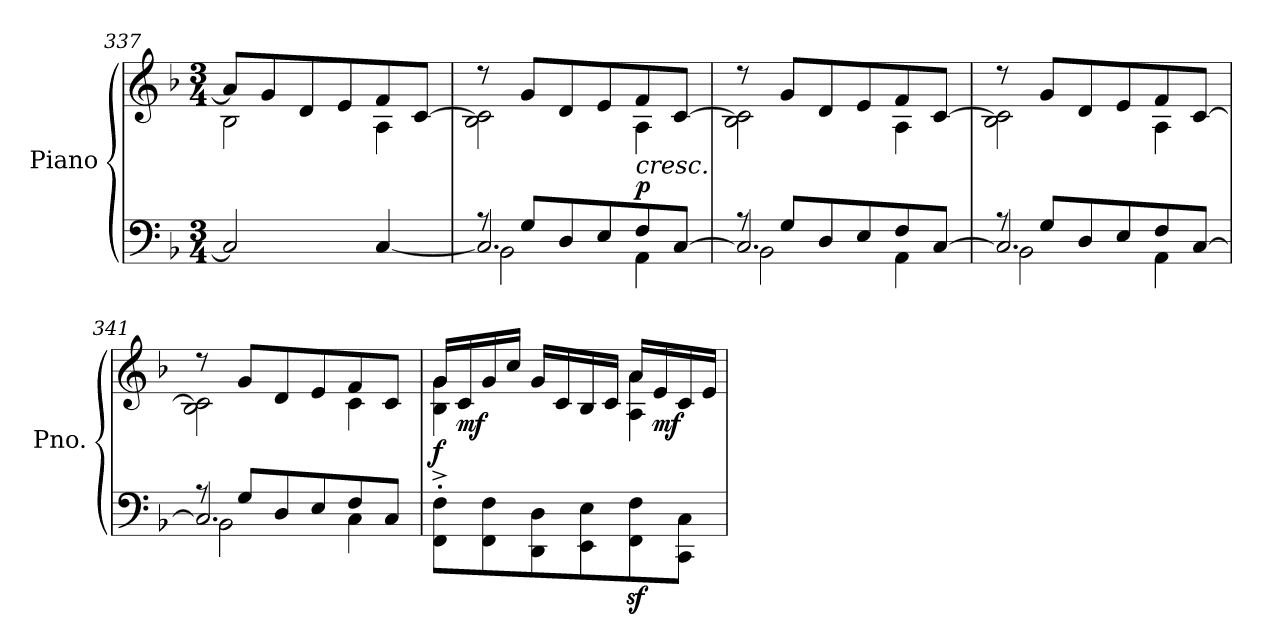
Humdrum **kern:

**kern	**kern	**dynam
*part1	*part1	*part1
*staff2	*staff1	*staff1/2
*I"Piano	*	*
*I'Pno.	*	*
*clefF4	*clefG2	*
*k[b-]	*k[b-]	*
*M3/4	*M3/4	*
=337	=337	=337
*	*^	*
2C/]	8a/L]	2B-\	.
.	8g/	.	.
.	8d/	.	.
.	8e/	.	.
[4C/	8f/	4A\	.
.	[8c/J	.	.
=338	=338	=338	=338
*^	*	*	*
*	*^	*	*	*
2.C/]	2BB-\	8rA	8r	2B-\ 2c\]	.
.	.	8G/L	8g/L	.	.
.	.	8D/	8d/	.	.
.	.	8E/	8e/	.	.
!	!LO:TX:a:i:t=cresc.	!	!	!	!
!	!	!	!	!	!LO:DY:a=2
.	4AA\	8F/	8f/	4A\	p
.	.	[8C/J	[8c/J	.	.
=339	=339	=339	=339	=339	=339
2.C/]	2BB-\	8rA	8r	2B-\ 2c\]	.
.	.	8G/L	8g/L	.	.
.	.	8D/	8d/	.	.
.	.	8E/	8e/	.	.
.	4AA\	8F/	8f/	4A\	.
.	.	[8C/J	[8c/J	.	.
=340	=340	=340	=340	=340	=340
2.C/]	2BB-\	8rA	8r	2B-\ 2c\]	.
.	.	8G/L	8g/L	.	.
.	.	8D/	8d/	.	.
.	.	8E/	8e/	.	.
.	4AA\	8F/	8f/	4A\	.
.	.	[8C/J	[8c/J	.	.
!!LO:LB:g=z	!!
=341	=341	=341	=341	=341	=341
2.C/]	2BB-\	8rA	8r	2B-\ 2c\]	.
.	.	8G/L	8g/L	.	.
.	.	8D/	8d/	.	.
.	.	8E/	8e/	.	.
.	4C\	8F/	8f/	4c\	.
.	.	8C/J	8c/J	.	.
=342	=342	=342	=342	=342	=342
!	!	!	!	!	!LO:DY:b
*v	*v	*v	*	*	*
8FF\^' 8F\^'L	16g/LL	4B-\ 4g\	f
!	!	!	!LO:DY:b
.	16c/	.	mf
8FF\ 8F\	16g/	.	.
.	16cc/JJ	.	.
8DD\ 8D\	16g/LL	4rcyy	.
.	16c/	.	.
8EE\ 8E\	16B-/	.	.
.	16c/JJ	.	.
8FF\z> 8F\z>	16a/LL	4A\ 4a\	.
!	!	!	!LO:DY:b
.	16e/	.	mf
8CC\ 8C\J	16c/	.	.
.	16e/JJ	.	.
*	*v	*v	*
=	=	=
*-	*-	*-
